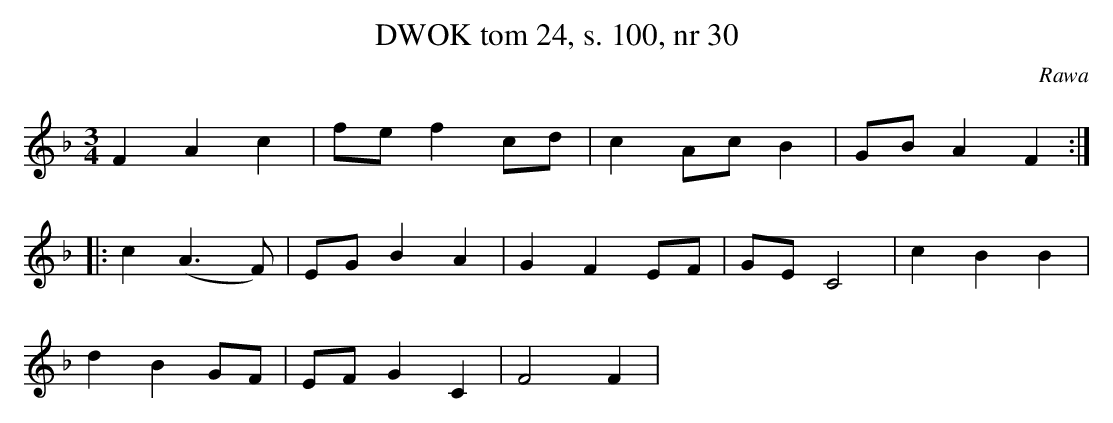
X:1
T: DWOK tom 24, s. 100, nr 30
O: Rawa
L: 1/16
M: 3/4
K: F
F4 A4 c4 | f2e2 f4 c2d2 | c4 A2c2 B4 | G2B2 A4 F4 :|
|:c4 (A6 F2) | E2G2 B4 A4 | G4 F4 E2F2 | G2E2 C8 | c4 B4 B4|
d4 B4 G2F2 | E2F2 G4 C4 | F8 F4 |
